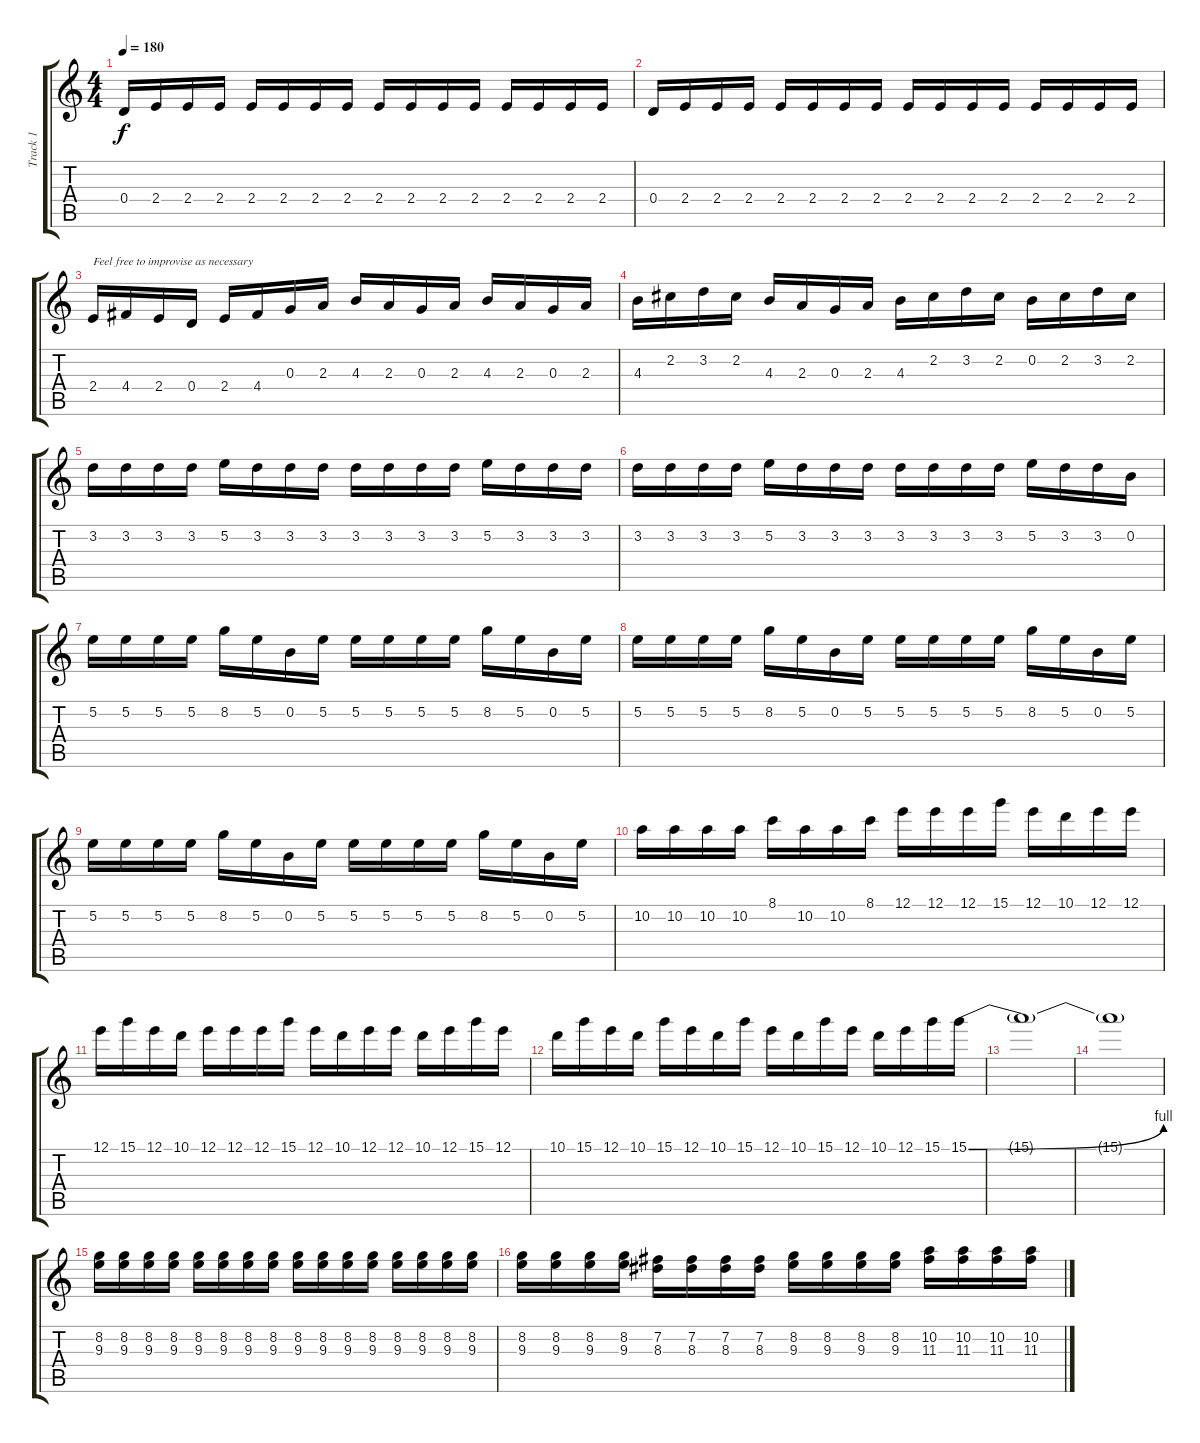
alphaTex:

\track ("Track 1" "Track 1") {instrument distortionguitar}
\staff {score tabs}
\tuning (E4 B3 G3 D3 A2 E2) {hide}
\ts (4 4)
\tempo 180
\clef g2
\ks c
0.4.16{dy f} 2.4.16 2.4.16 2.4.16 2.4.16 2.4.16 2.4.16 2.4.16 2.4.16 2.4.16 2.4.16 2.4.16 2.4.16 2.4.16 2.4.16 2.4.16 |
0.4.16 2.4.16 2.4.16 2.4.16 2.4.16 2.4.16 2.4.16 2.4.16 2.4.16 2.4.16 2.4.16 2.4.16 2.4.16 2.4.16 2.4.16 2.4.16 |
2.4.16{txt "Feel free to improvise as necessary"} 4.4.16 2.4.16 0.4.16 2.4.16 4.4.16 0.3.16 2.3.16 4.3.16 2.3.16 0.3.16 2.3.16 4.3.16 2.3.16 0.3.16 2.3.16 |
4.3.16 2.2.16 3.2.16 2.2.16 4.3.16 2.3.16 0.3.16 2.3.16 4.3.16 2.2.16 3.2.16 2.2.16 0.2.16 2.2.16 3.2.16 2.2.16 |
3.2.16 3.2.16 3.2.16 3.2.16 5.2.16 3.2.16 3.2.16 3.2.16 3.2.16 3.2.16 3.2.16 3.2.16 5.2.16 3.2.16 3.2.16 3.2.16 |
3.2.16 3.2.16 3.2.16 3.2.16 5.2.16 3.2.16 3.2.16 3.2.16 3.2.16 3.2.16 3.2.16 3.2.16 5.2.16 3.2.16 3.2.16 0.2.16 |
5.2.16 5.2.16 5.2.16 5.2.16 8.2.16 5.2.16 0.2.16 5.2.16 5.2.16 5.2.16 5.2.16 5.2.16 8.2.16 5.2.16 0.2.16 5.2.16 |
5.2.16 5.2.16 5.2.16 5.2.16 8.2.16 5.2.16 0.2.16 5.2.16 5.2.16 5.2.16 5.2.16 5.2.16 8.2.16 5.2.16 0.2.16 5.2.16 |
5.2.16 5.2.16 5.2.16 5.2.16 8.2.16 5.2.16 0.2.16 5.2.16 5.2.16 5.2.16 5.2.16 5.2.16 8.2.16 5.2.16 0.2.16 5.2.16 |
10.2.16 10.2.16 10.2.16 10.2.16 8.1.16 10.2.16 10.2.16 8.1.16 12.1.16 12.1.16 12.1.16 15.1.16 12.1.16 10.1.16 12.1.16 12.1.16 |
12.1.16 15.1.16 12.1.16 10.1.16 12.1.16 12.1.16 12.1.16 15.1.16 12.1.16 10.1.16 12.1.16 12.1.16 10.1.16 12.1.16 15.1.16 12.1.16 |
10.1.16 15.1.16 12.1.16 10.1.16 15.1.16 12.1.16 10.1.16 15.1.16 12.1.16 10.1.16 15.1.16 12.1.16 10.1.16 12.1.16 15.1.16 15.1{be (bend 0 0 60 4)}.16 |
15.1{t}.1 |
15.1{t}.1 |
(8.2 9.3).16 (8.2 9.3).16 (8.2 9.3).16 (8.2 9.3).16 (8.2 9.3).16 (8.2 9.3).16 (8.2 9.3).16 (8.2 9.3).16 (8.2 9.3).16 (8.2 9.3).16 (8.2 9.3).16 (8.2 9.3).16 (8.2 9.3).16 (8.2 9.3).16 (8.2 9.3).16 (8.2 9.3).16 |
(8.2 9.3).16 (8.2 9.3).16 (8.2 9.3).16 (8.2 9.3).16 (7.2 8.3).16 (7.2 8.3).16 (7.2 8.3).16 (7.2 8.3).16 (8.2 9.3).16 (8.2 9.3).16 (8.2 9.3).16 (8.2 9.3).16 (10.2 11.3).16 (10.2 11.3).16 (10.2 11.3).16 (10.2 11.3).16
